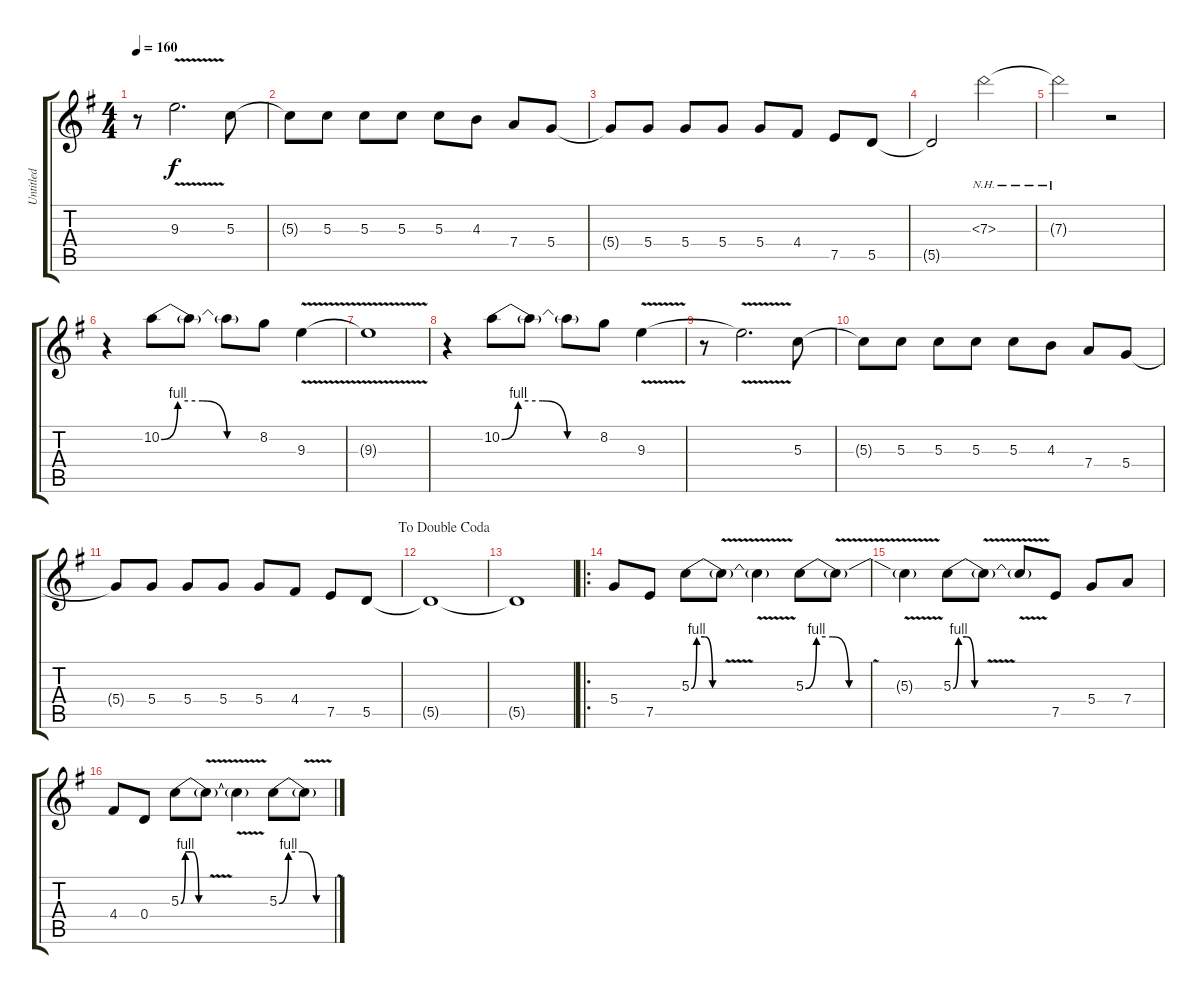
\track ("Untitled" "Untitled") {instrument distortionguitar}
\staff {score tabs}
\tuning (E4 B3 G3 D3 A2 E2) {hide}
\ts (4 4)
\tempo 160
\clef g2
\ks g
r.8{dy f} 9.3{v t}.2{d} 5.3.8 |
5.3{t}.8 5.3.8 5.3.8 5.3.8 5.3.8 4.3.8 7.4.8 5.4.8 |
5.4{t}.8 5.4.8 5.4.8 5.4.8 5.4.8 4.4.8 7.5.8 5.5.8 |
5.5{t}.2 7.3{nh}.2 |
7.3{nh t}.2 r.2 |
r.4 10.2{be (custom 0 0 10 4 25 4 40 0 60 0)}.8 10.2{t}.8 10.2{t}.8 8.2.8 9.3{v}.4 |
9.3{v t}.1 |
r.4 10.2{be (custom 0 0 10 4 25 4 40 0 60 0)}.8 10.2{t}.8 10.2{t}.8 8.2.8 9.3{v}.4 |
r.8 9.3{v t}.2{d} 5.3.8 |
5.3{t}.8 5.3.8 5.3.8 5.3.8 5.3.8 4.3.8 7.4.8 5.4.8 |
5.4{t}.8 5.4.8 5.4.8 5.4.8 5.4.8 4.4.8 7.5.8 5.5.8 |
\jump dadoublecoda
5.5{t}.1 |
5.5{t}.1 |
\ro
5.4.8 7.5.8 5.3{be (custom 0 0 10 4 25 4 40 0 60 0)}.8 5.3{v t}.8 5.3{v t}.4 5.3{be (custom 0 0 10 4 25 4 40 0 60 0)}.8 5.3{v t}.8 |
5.3{v t}.4 5.3{be (custom 0 0 10 4 25 4 40 0 60 0)}.8 5.3{v t}.8 5.3{v t}.8 7.5.8 5.4.8 7.4.8 |
4.4.8 0.4.8 5.3{be (custom 0 0 10 4 25 4 40 0 60 0)}.8 5.3{v t}.8 5.3{v t}.4 5.3{be (custom 0 0 10 4 25 4 40 0 60 0)}.8 5.3{v t}.8
